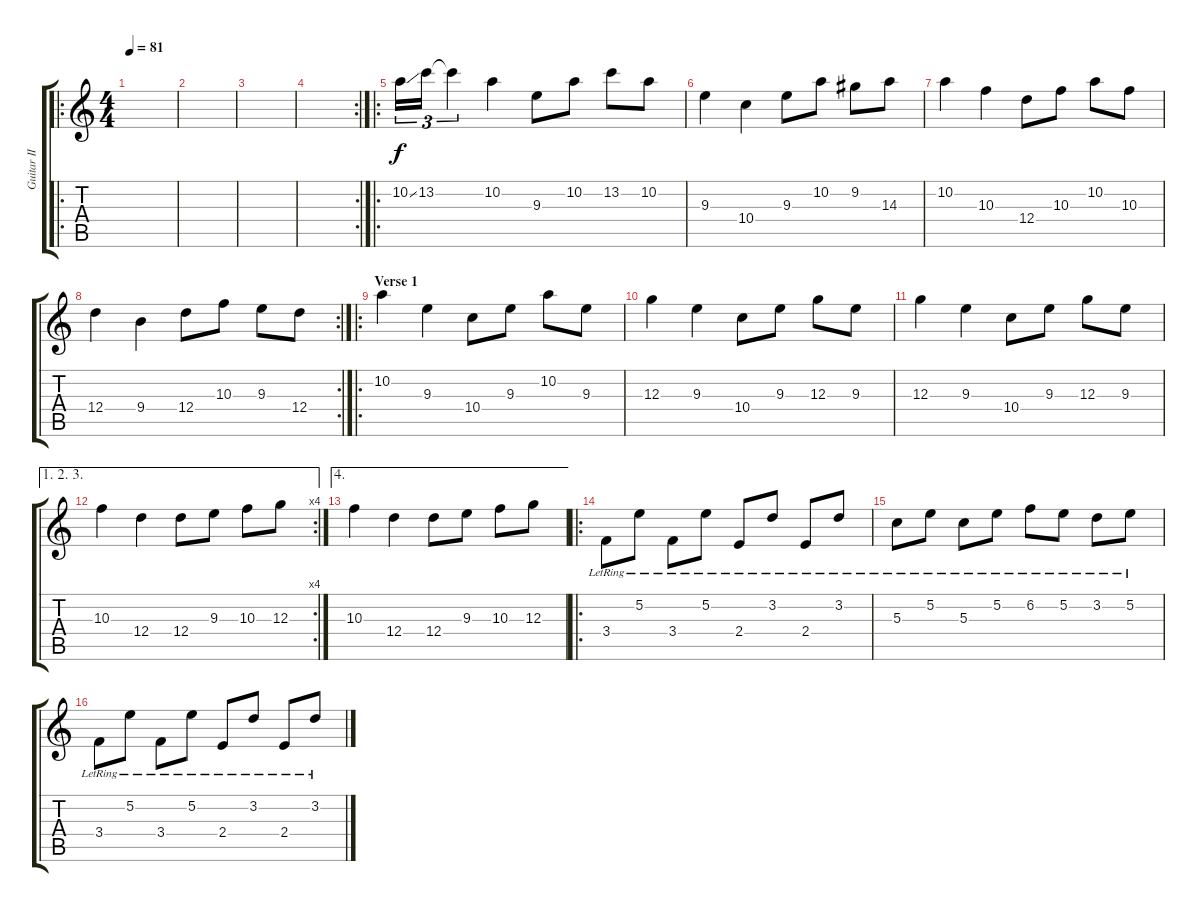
\track ("Guitar II (acous.)" "Guitar II ") {instrument acousticguitarnylon}
\staff {score tabs}
\tuning (E4 B3 G3 D3 A2 E2) {hide}
\ro
\ts (4 4)
\tempo 81
\clef g2
\ks c
|
|
|
\rc 2
|
\ro
10.2{ss}.16{tu (3 2)} 13.2.16{tu (3 2)} 13.2{t}.4{tu (3 2)} 10.2.4 9.3.8 10.2.8 13.2.8 10.2.8 |
9.3.4 10.4.4 9.3.8 10.2.8 9.2.8 14.3.8 |
10.2.4 10.3.4 12.4.8 10.3.8 10.2.8 10.3.8 |
\rc 2
12.4.4 9.4.4 12.4.8 10.3.8 9.3.8 12.4.8 |
\ro
\section ("" "Verse 1")
10.2.4 9.3.4 10.4.8 9.3.8 10.2.8 9.3.8 |
12.3.4 9.3.4 10.4.8 9.3.8 12.3.8 9.3.8 |
12.3.4 9.3.4 10.4.8 9.3.8 12.3.8 9.3.8 |
\ae (1 2 3)
\rc 4
10.3.4 12.4.4 12.4.8 9.3.8 10.3.8 12.3.8 |
\ae 4
10.3.4 12.4.4 12.4.8 9.3.8 10.3.8 12.3.8 |
\ro
3.4{lr}.8 5.2{lr}.8 3.4{lr}.8 5.2{lr}.8 2.4{lr}.8 3.2{lr}.8 2.4{lr}.8 3.2{lr}.8 |
5.3{lr}.8 5.2{lr}.8 5.3{lr}.8 5.2{lr}.8 6.2{lr}.8 5.2{lr}.8 3.2{lr}.8 5.2{lr}.8 |
3.4{lr}.8 5.2{lr}.8 3.4{lr}.8 5.2{lr}.8 2.4{lr}.8 3.2{lr}.8 2.4{lr}.8 3.2{lr}.8
